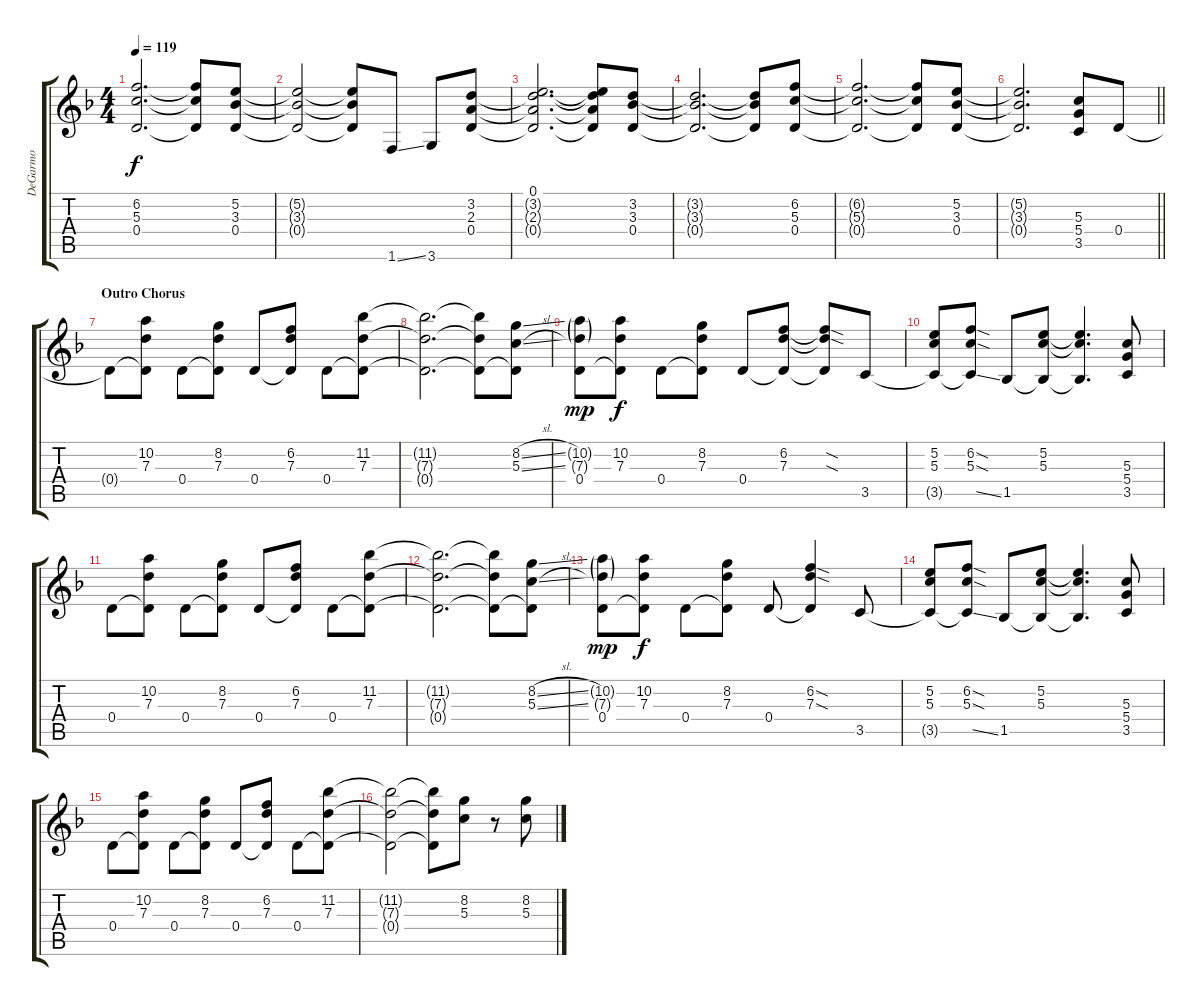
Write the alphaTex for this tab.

\track ("DeGarmo" "DeGarmo") {instrument overdrivenguitar}
\staff {score tabs}
\tuning (E4 B3 G3 D3 A2 E2) {hide}
\ts (4 4)
\tempo 119
\clef g2
\ks dminor
(6.2{t} 5.3{t} 0.4{t}).2{d dy f} (6.2{t} 5.3{t} 0.4{t}).8 (5.2 3.3 0.4).8 |
(5.2{t} 3.3{t} 0.4{t}).2 (5.2{t} 3.3{t} 0.4{t}).8 1.6{ss}.8 3.6.8 (3.2 2.3 0.4).8 |
(0.1 3.2{t} 2.3{t} 0.4{t}).2{d} (0.1{t} 3.2{t} 2.3{t} 0.4{t}).8 (3.2 3.3 0.4).8 |
(3.2{t} 3.3{t} 0.4{t}).2{d} (3.2{t} 3.3{t} 0.4{t}).8 (6.2 5.3 0.4).8 |
(6.2{t} 5.3{t} 0.4{t}).2{d} (6.2{t} 5.3{t} 0.4{t}).8 (5.2 3.3 0.4).8 |
\barLineRight lightlight
(5.2{t} 3.3{t} 0.4{t}).2{d} (5.3 5.4 3.5).8 0.4.8 |
\section ("" "Outro Chorus")
0.4{t}.8 (10.2 7.3 0.4{t}).8 0.4.8 (8.2 7.3 0.4{t}).8 0.4.8 (6.2 7.3 0.4{t}).8 0.4.8 (11.2 7.3 0.4{t}).8 |
(11.2{t} 7.3{t} 0.4{t}).2{d} (11.2{t} 7.3{t} 0.4{t}).8 (8.2{sl} 5.3{sl} 0.4{t}).8 |
(10.2{g} 7.3{g} 0.4).8{dy mp} (10.2 7.3 0.4{t}).8{dy f} 0.4.8 (8.2 7.3 0.4{t}).8 0.4.8 (6.2 7.3 0.4{t}).8 (6.2{sod t} 7.3{sod t} 0.4{t}).8 3.5.8 |
(5.2 5.3 3.5{t}).8 (6.2{sod} 5.3{sod} 3.5{ss t}).8 1.5.8 (5.2 5.3 1.5{t}).8 (5.2{t} 5.3{t} 1.5{t}).4{d} (5.3 5.4 3.5).8 |
0.4.8 (10.2 7.3 0.4{t}).8 0.4.8 (8.2 7.3 0.4{t}).8 0.4.8 (6.2 7.3 0.4{t}).8 0.4.8 (11.2 7.3 0.4{t}).8 |
(11.2{t} 7.3{t} 0.4{t}).2{d} (11.2{t} 7.3{t} 0.4{t}).8 (8.2{sl} 5.3{sl} 0.4{t}).8 |
(10.2{g} 7.3{g} 0.4).8{dy mp} (10.2 7.3 0.4{t}).8{dy f} 0.4.8 (8.2 7.3 0.4{t}).8 0.4.8 (6.2{sod} 7.3{sod} 0.4{t}).4 3.5.8 |
(5.2 5.3 3.5{t}).8 (6.2{sod} 5.3{sod} 3.5{ss t}).8 1.5.8 (5.2 5.3 1.5{t}).8 (5.2{t} 5.3{t} 1.5{t}).4{d} (5.3 5.4 3.5).8 |
0.4.8 (10.2 7.3 0.4{t}).8 0.4.8 (8.2 7.3 0.4{t}).8 0.4.8 (6.2 7.3 0.4{t}).8 0.4.8 (11.2 7.3 0.4{t}).8 |
(11.2{t} 7.3{t} 0.4{t}).2 (11.2{t} 7.3{t} 0.4{t}).8 (8.2 5.3).8 r.8 (8.2{sl} 5.3{sl}).8
